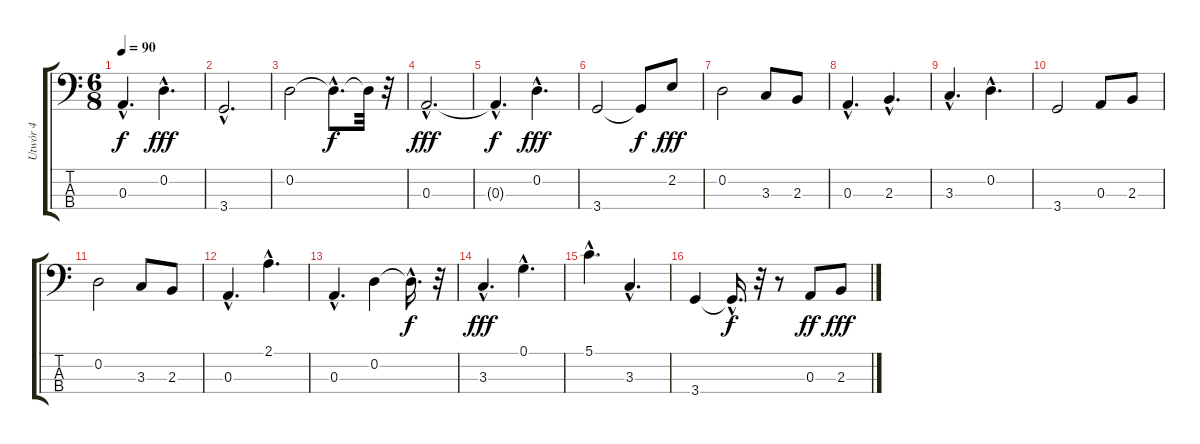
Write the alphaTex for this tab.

\track ("Utwór 4" "Utwór 4") {instrument electricbassfinger}
\staff {score tabs}
\tuning (G2 D2 A1 E1) {hide}
\ts (6 8)
\tempo 90
\clef f4
\ks c
0.3{hac t}.4{d dy f} 0.2{hac}.4{d dy fff} |
3.4{hac}.2{d} |
0.2.2 0.2{hac t}.8{d dy f} 0.2{t}.32 r.32 |
0.3{hac}.2{d dy fff} |
0.3{hac t}.4{d dy f} 0.2{hac}.4{d dy fff} |
3.4.2 3.4{t}.8{dy f} 2.2.8{dy fff} |
0.2.2 3.3.8 2.3.8 |
0.3{hac}.4{d} 2.3{hac}.4{d} |
3.3{hac}.4{d} 0.2{hac}.4{d} |
3.4.2 0.3.8 2.3.8 |
0.2.2 3.3.8 2.3.8 |
0.3{hac}.4{d} 2.1{hac}.4{d} |
0.3{hac}.4{d} 0.2.4 0.2{hac t}.16{d dy f} r.32 |
3.3{hac}.4{d dy fff} 0.1{hac}.4{d} |
5.1{hac}.4{d} 3.3{hac}.4{d} |
3.4.4 3.4{hac t}.16{d dy f} r.32 r.8 0.3.8{dy ff} 2.3.8{dy fff}
